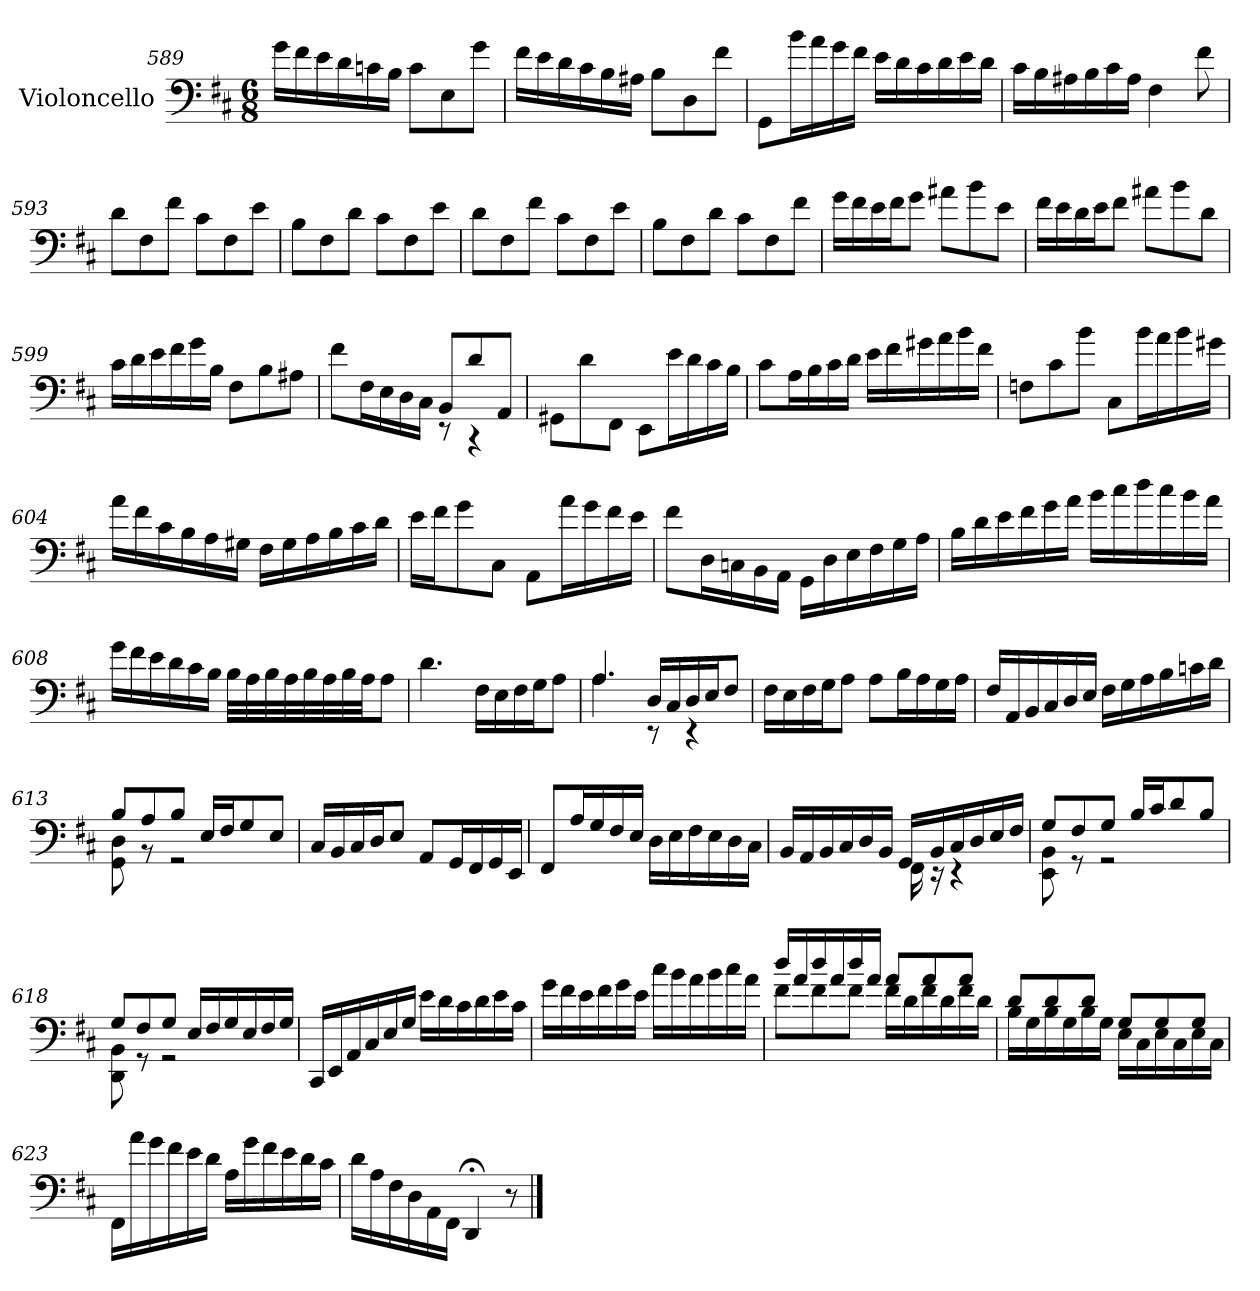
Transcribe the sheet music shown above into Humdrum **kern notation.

**kern
*part1
*staff1
*I"Violoncello
*I'Vc.
!!LO:LB:g=z
*clefF4
*k[f#c#]
*M6/8
=589
16g\LL
16f#\
16e\
16d\
16cn\
16B\JJ
8c\L
8E\
8g\J
=590
16f#\LL
16e\
16d\
16c#\
16B\
16A#X\JJ
8B\L
8D\
8f#\J
=591
8GG\L
16b\L
16a\
16g\
16f#\JJ
16e\LL
16d\
16c#\
16d\
16e\
16d\JJ
!!LO:LB:g=z
=592
16c#\LL
16B\
16A#X\
16B\
16c#\
16A#\JJ
4F#\
8f#\
=593
8d\L
8F#\
8f#\J
8c#\L
8F#\
8e\J
=594
8B\L
8F#\
8d\J
8c#\L
8F#\
8e\J
=595
8d\L
8F#\
8f#\J
8c#\L
8F#\
8e\J
=596
8B\L
8F#\
8d\J
8c#\L
8F#\
8f#\J
!!LO:LB:g=z
=597
16g\LL
16f#\
16e\
16f#\J
8g\J
8a#X\L
8b\
8e\J
=598
16f#\LL
16e\
16d\
16e\J
8f#\J
8a#X\L
8b\
8d\J
=599
16c#\LL
16d\
16e\
16f#\
16g\
16B\JJ
8F#\L
8B\
8A#X\J
=600
*^
8f#\L	4.ryy
16F#\L	.
16E\	.
16D\	.
16C#\JJ	.
8BB/L	8r
8d/	4r
8AA/J	.
*v	*v
!!LO:LB:g=z
=601
8GG#X\L
8d\
8FF#\J
8EE\L
16e\L
16d\
16c#\
16B\JJ
=602
8c#\L
16A\L
16B\
16c#\
16d\JJ
16e\LL
16f#\
16g#X\
16a\
16b\
16f#\JJ
=603
8Fn\L
8c#\
8b\J
8C#\L
16b\L
16a\
16b\
16g#X\JJ
!!LO:LB:g=z
=604
16a\LL
16f#\
16c#\
16B\
16A\
16G#X\JJ
16F#\LL
16G#\
16A\
16B\
16c#\
16d\JJ
=605
16e\LL
16f#\J
8g\
8C#\J
8AA\L
16a\L
16g\
16f#\
16e\JJ
=606
8f#\L
16D\L
16Cn\
16BB\
16AA\JJ
16GG\LL
16D\
16E\
16F#\
16G\
16A\JJ
!!LO:LB:g=z
=607
16B\LL
16d\
16e\
16f#\
16g\
16a\JJ
16b\LL
16cc#\
16dd\
16cc#\
16b\
16a\JJ
=608
16g\LL
16f#\
16e\
16d\
16c#\
16B\JJ
32B\LLL
32A\
32B\
32A\
32B\
32A\
32B\
32A\JJ
8A\J
=609
4.d\
16F#\LL
16E\
16F#\
16G\J
8A\J
!!LO:LB:g=z
=610
*^
4.A/	4.A\
16D/LL	8r
16C#/	.
16D/	4r
16E/J	.
8F#/J	.
*v	*v
=611
16F#\LL
16E\
16F#\
16G\J
8A\J
8A\L
16B\L
16A\
16G\
16A\JJ
=612
16F#/LL
16AA/
16BB/
16C#/
16D/
16E/JJ
16F#\LL
16G\
16A\
16B\
16cn\
16d\JJ
=613
*^
8B/L	8GG\ 8D\
8A/	8r
8B/J	2r
16E/LL	.
16F#/J	.
8G/	.
8E/J	.
*v	*v
!!LO:LB:g=z
=614
16C#/LL
16BB/
16C#/
16D/J
8E/J
8AA/L
16GG/L
16FF#/
16GG/
16EE/JJ
=615
8FF#/L
16A/L
16G/
16F#/
16E/JJ
16D\LL
16E\
16F#\
16E\
16D\
16C#\JJ
=616
*^
16BB/LL	4.ryy
16AA/	.
16BB/	.
16C#/	.
16D/	.
16BB/JJ	.
16GG/LL	16FF#\
16BB/	16r
16C#/	4r
16D/	.
16E/	.
16F#/JJ	.
=617	=617
8G/L	8EE\ 8BB\
8F#/	8r
8G/J	2r
16B/LL	.
16c#/J	.
8d/	.
8B/J	.
!!LO:PB:g=z	!!
=618	=618
8G/L	8DD\ 8BB\
8F#/	8r
8G/J	2r
16E/LL	.
16F#/	.
16G/	.
16E/	.
16F#/	.
16G/JJ	.
*v	*v
=619
16CC#/LL
16EE/
16AA/
16C#/
16E/
16G/JJ
16e\LL
16d\
16c#\
16d\
16e\
16c#\JJ
=620
16g\LL
16f#\
16e\
16f#\
16g\
16e\JJ
16cc#\LL
16b\
16a\
16b\
16cc#\
16a\JJ
!!LO:LB:g=z
=621
*^
16dd/LL	8f#\L
16a/	.
16dd/	8f#\
16a/	.
16dd/	8f#\J
16a/JJ	.
8a/L	16f#\LL
.	16d\
8a/	16f#\
.	16d\
8a/J	16f#\
.	16d\JJ
=622	=622
8d/L	16B\LL
.	16G\
8d/	16B\
.	16G\
8d/J	16B\
.	16G\JJ
8G/L	16E\LL
.	16C#\
8G/	16E\
.	16C#\
8G/J	16E\
.	16C#\JJ
*v	*v
=623
16FF#\LL
16a\
16g\
16f#\
16e\
16d\JJ
16A\LL
16g\
16f#\
16e\
16d\
16c#\JJ
!!LO:LB:g=z
=624
16d\LL
16A\
16F#\
16D\
16AA\
16FF#\JJ
4DD;</
8r
==
*-
